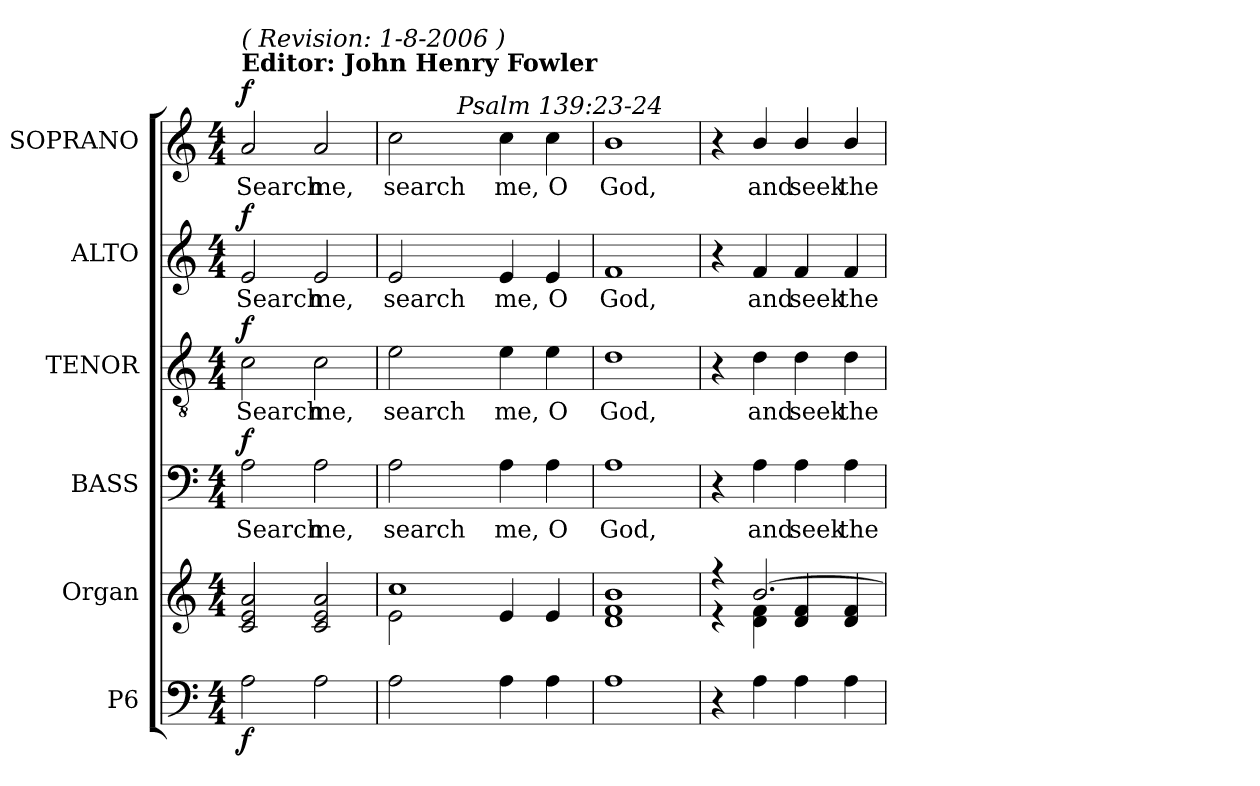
**kern	**dynam	**kern	**kern	**text	**dynam	**kern	**text	**dynam	**kern	**text	**dynam	**kern	**text	**dynam
*part6	*part6	*part5	*part4	*part4	*part4	*part3	*part3	*part3	*part2	*part2	*part2	*part1	*part1	*part1
*staff6	*staff6	*staff5	*staff4	*staff4	*staff4	*staff3	*staff3	*staff3	*staff2	*staff2	*staff2	*staff1	*staff1	*staff1
*I"P6	*	*I"Organ	*I"BASS	*	*	*I"TENOR	*	*	*I"ALTO	*	*	*I"SOPRANO	*	*
*	*	*I'A.	*I'B.	*	*	*I'T.	*	*	*I'A.	*	*	*I'S.	*	*
!!LO:PB:g=z
*clefF4	*	*clefG2	*clefF4	*	*	*clefGv2	*	*	*clefG2	*	*	*clefG2	*	*
*	*	*	*	*	*	*ITrd7c12	*	*	*	*	*	*	*	*
*k[]	*	*k[]	*k[]	*	*	*k[]	*	*	*k[]	*	*	*k[]	*	*
*C:	*	*C:	*C:	*	*	*C:	*	*	*C:	*	*	*C:	*	*
*M4/4	*	*M4/4	*M4/4	*	*	*M4/4	*	*	*M4/4	*	*	*M4/4	*	*
*MM100	*	*MM100	*MM100	*	*	*MM100	*	*	*MM100	*	*	*MM100	*	*
=1	=1	=1	=1	=1	=1	=1	=1	=1	=1	=1	=1	=1	=1	=1
!	!	!	!	!LO:LY:b:color=#000000	!	!	!	!	!	!	!	!	!	!
!	!	!	!	!	!	!	!LO:LY:b:color=#000000	!	!	!	!	!	!	!
!	!	!	!	!	!	!	!	!	!	!LO:LY:b:color=#000000	!	!	!	!
!	!	!	!	!	!	!	!	!	!	!	!	!LO:TX:a:B:t=Editor&colon; John Henry Fowler	!	!
!	!	!	!	!	!	!	!	!	!	!	!	!LO:TX:a:i:t=( Revision&colon;  1-8-2006 )	!	!
!	!	!	!	!	!	!	!	!	!	!	!	!	!LO:LY:b:color=#000000	!
2Ai\	f	2ci/ 2ei 2ai	2Ai\	Search	f	2Ci\	Search	f	2ei/	Search	f	2ai/	Search	f
!	!	!	!	!LO:LY:b:color=#000000	!	!	!	!	!	!	!	!	!	!
!	!	!	!	!	!	!	!LO:LY:b:color=#000000	!	!	!	!	!	!	!
!	!	!	!	!	!	!	!	!	!	!LO:LY:b:color=#000000	!	!	!	!
!	!	!	!	!	!	!	!	!	!	!	!	!	!LO:LY:b:color=#000000	!
2Ai\	.	2ci/ 2ei 2ai	2Ai\	me,	.	2Ci\	me,	.	2ei/	me,	.	2ai/	me,	.
=2	=2	=2	=2	=2	=2	=2	=2	=2	=2	=2	=2	=2	=2	=2
*	*	*^	*	*	*	*	*	*	*	*	*	*	*	*
!	!	!	!	!	!LO:LY:b:color=#000000	!	!	!	!	!	!	!	!	!	!
!	!	!	!	!	!	!	!	!LO:LY:b:color=#000000	!	!	!	!	!	!	!
!	!	!	!	!	!	!	!	!	!	!	!LO:LY:b:color=#000000	!	!	!	!
!	!	!	!	!	!	!	!	!	!	!	!	!	!	!LO:LY:b:color=#000000	!
*	*	*	*	*	*	*	*	*	*	*	*	*	*^	*	*
2Ai\	.	1cci	2ei\	2Ai\	search	.	2Ei\	search	.	2ei/	search	.	2cci\	8ryy	search	.
.	.	.	.	.	.	.	.	.	.	.	.	.	.	16ryy	.	.
.	.	.	.	.	.	.	.	.	.	.	.	.	.	32ryy	.	.
.	.	.	.	.	.	.	.	.	.	.	.	.	.	64ryy	.	.
.	.	.	.	.	.	.	.	.	.	.	.	.	.	256ryy	.	.
.	.	.	.	.	.	.	.	.	.	.	.	.	.	1024ryy	.	.
!	!	!	!	!	!	!	!	!	!	!	!	!	!	!LO:TX:a:i:t=Psalm 139&colon;23-24	!	!
.	.	.	.	.	.	.	.	.	.	.	.	.	.	2ryy	.	.
!	!	!	!	!	!LO:LY:b:color=#000000	!	!	!	!	!	!	!	!	!	!	!
!	!	!	!	!	!	!	!	!LO:LY:b:color=#000000	!	!	!	!	!	!	!	!
!	!	!	!	!	!	!	!	!	!	!	!LO:LY:b:color=#000000	!	!	!	!	!
!	!	!	!	!	!	!	!	!	!	!	!	!	!	!	!LO:LY:b:color=#000000	!
4Ai\	.	.	4ei/	4Ai\	me,	.	4Ei\	me,	.	4ei/	me,	.	4cci\	.	me,	.
.	.	.	.	.	.	.	.	.	.	.	.	.	.	4ryy	.	.
!	!	!	!	!	!LO:LY:b:color=#000000	!	!	!	!	!	!	!	!	!	!	!
!	!	!	!	!	!	!	!	!LO:LY:b:color=#000000	!	!	!	!	!	!	!	!
!	!	!	!	!	!	!	!	!	!	!	!LO:LY:b:color=#000000	!	!	!	!	!
!	!	!	!	!	!	!	!	!	!	!	!	!	!	!	!LO:LY:b:color=#000000	!
4Ai\	.	.	4ei/	4Ai\	O	.	4Ei\	O	.	4ei/	O	.	4cci\	.	O	.
.	.	.	.	.	.	.	.	.	.	.	.	.	.	128ryy	.	.
.	.	.	.	.	.	.	.	.	.	.	.	.	.	512.ryy	.	.
*	*	*	*	*	*	*	*	*	*	*	*	*	*v	*v	*	*
=3	=3	=3	=3	=3	=3	=3	=3	=3	=3	=3	=3	=3	=3	=3	=3
*	*	*	*	*	*	*	*	*	*	*	*	*	*^	*	*
!	!	!	!	!	!LO:LY:b:color=#000000	!	!	!	!	!	!	!	!	!	!	!
*	*	*	*	*	*	*	*	*	*	*	*	*	*v	*v	*	*
*	*	*	*	*	*	*	*	*	*	*	*	*	*^	*	*
!	!	!	!	!	!	!	!	!LO:LY:b:color=#000000	!	!	!	!	!	!	!	!
*	*	*	*	*	*	*	*	*	*	*	*	*	*v	*v	*	*
*	*	*	*	*	*	*	*	*	*	*	*	*	*^	*	*
!	!	!	!	!	!	!	!	!	!	!	!LO:LY:b:color=#000000	!	!	!	!	!
*	*	*	*	*	*	*	*	*	*	*	*	*	*v	*v	*	*
*	*	*	*	*	*	*	*	*	*	*	*	*	*^	*	*
!	!	!	!	!	!	!	!	!	!	!	!	!	!	!	!LO:LY:b:color=#000000	!
*	*	*	*	*	*	*	*	*	*	*	*	*	*v	*v	*	*
1Ai	.	1bi	1di 1fi	1Ai	God,	.	1Di	God,	.	1fi	God,	.	1bi	God,	.
=4	=4	=4	=4	=4	=4	=4	=4	=4	=4	=4	=4	=4	=4	=4	=4
4r	.	4r	4r	4r	.	.	4r	.	.	4r	.	.	4r	.	.
!	!	!	!	!	!LO:LY:b:color=#000000	!	!	!	!	!	!	!	!	!	!
!	!	!	!	!	!	!	!	!LO:LY:b:color=#000000	!	!	!	!	!	!	!
!	!	!	!	!	!	!	!	!	!	!	!LO:LY:b:color=#000000	!	!	!	!
!	!	!	!	!	!	!	!	!	!	!	!	!	!	!LO:LY:b:color=#000000	!
4Ai\	.	[2.bi/	4di\ 4fi	4Ai\	and	.	4Di\	and	.	4fi/	and	.	4bi/	and	.
!	!	!	!	!	!LO:LY:b:color=#000000	!	!	!	!	!	!	!	!	!	!
!	!	!	!	!	!	!	!	!LO:LY:b:color=#000000	!	!	!	!	!	!	!
!	!	!	!	!	!	!	!	!	!	!	!LO:LY:b:color=#000000	!	!	!	!
!	!	!	!	!	!	!	!	!	!	!	!	!	!	!LO:LY:b:color=#000000	!
4Ai\	.	.	4di/ 4fi	4Ai\	seek	.	4Di\	seek	.	4fi/	seek	.	4bi/	seek	.
!	!	!	!	!	!LO:LY:b:color=#000000	!	!	!	!	!	!	!	!	!	!
!	!	!	!	!	!	!	!	!LO:LY:b:color=#000000	!	!	!	!	!	!	!
!	!	!	!	!	!	!	!	!	!	!	!LO:LY:b:color=#000000	!	!	!	!
!	!	!	!	!	!	!	!	!	!	!	!	!	!	!LO:LY:b:color=#000000	!
4Ai\	.	.	4di/ 4fi	4Ai\	the	.	4Di\	the	.	4fi/	the	.	4bi/	the	.
*	*	*v	*v	*	*	*	*	*	*	*	*	*	*	*	*
=	=	=	=	=	=	=	=	=	=	=	=	=	=	=
*-	*-	*-	*-	*-	*-	*-	*-	*-	*-	*-	*-	*-	*-	*-
